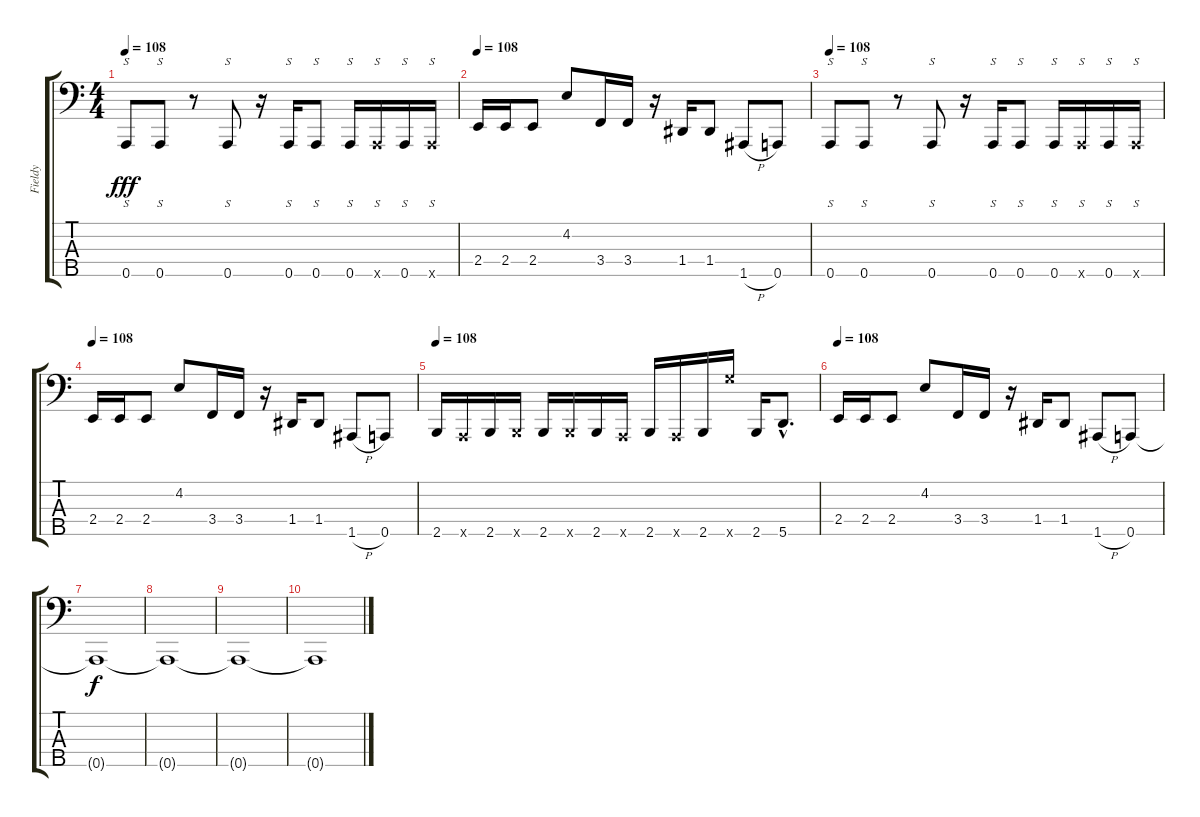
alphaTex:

\track ("Fieldy" "Fieldy") {instrument electricbassfinger}
\staff {score tabs}
\tuning (F2 C2 G1 D1 A0) {hide}
\ts (4 4)
\tempo 108
\clef f4
\ks c
0.5.8{s dy fff instrument slapbass1} 0.5.8{s} r.8 0.5.8{s} r.16 0.5.16{s} 0.5.8{s} 0.5.16{s} 0.5{x}.16{s} 0.5.16{s} 0.5{x}.16{s} |
\tempo 108
2.4.16{instrument slapbass1} 2.4.16 2.4.8 4.2.8 3.4.16 3.4.16 r.16 1.4.16 1.4.8 1.5{h}.8 0.5.8 |
\tempo 108
0.5.8{s instrument slapbass1} 0.5.8{s} r.8 0.5.8{s} r.16 0.5.16{s} 0.5.8{s} 0.5.16{s} 0.5{x}.16{s} 0.5.16{s} 0.5{x}.16{s} |
\tempo 108
2.4.16{instrument slapbass1} 2.4.16 2.4.8 4.2.8 3.4.16 3.4.16 r.16 1.4.16 1.4.8 1.5{h}.8 0.5.8 |
\tempo 108
2.5.16{instrument slapbass1} 0.5{x}.16 2.5.16 2.5{x}.16 2.5.16 2.5{x}.16 2.5.16 0.5{x}.16 2.5.16 0.5{x}.16 2.5.16 22.5{x}.16 2.5.16 5.5{hac}.8{d} |
\tempo 108
2.4.16{instrument slapbass1} 2.4.16 2.4.8 4.2.8 3.4.16 3.4.16 r.16 1.4.16 1.4.8 1.5{h}.8 0.5.8 |
0.5{t}.1{dy f} |
0.5{t}.1 |
0.5{t}.1 |
0.5{t}.1
